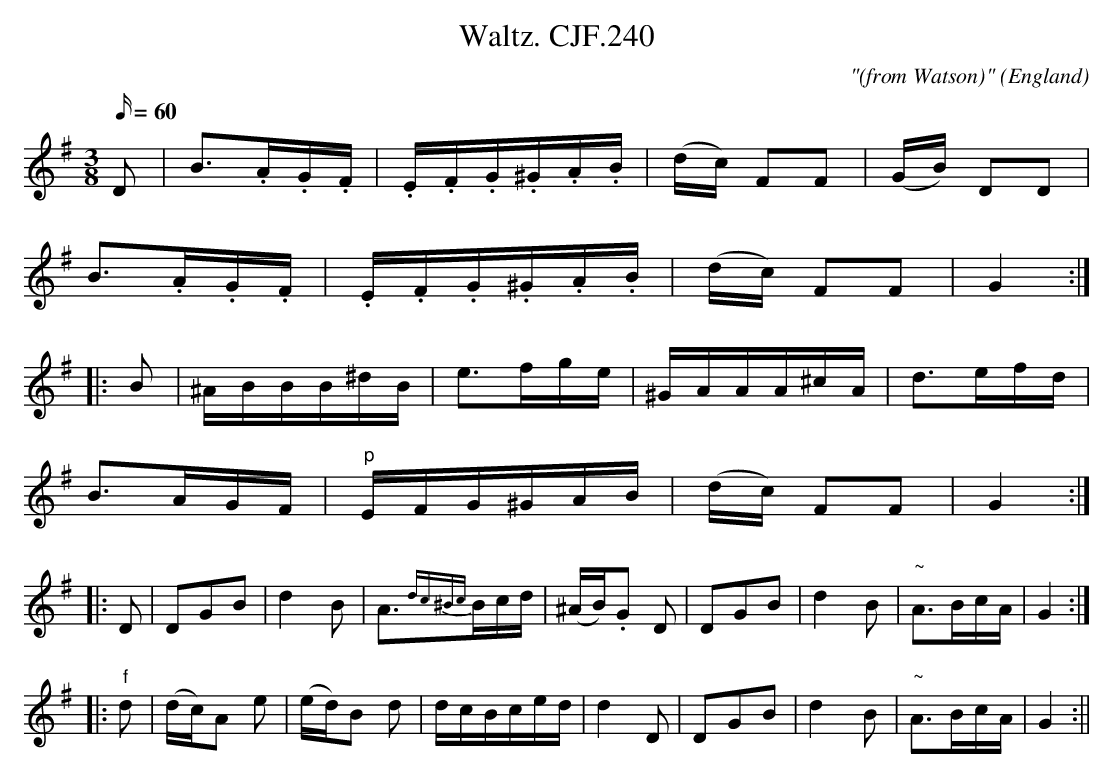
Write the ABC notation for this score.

X:1
T:Waltz. CJF.240
M:3/8
L:1/16
Q:60
C:"(from Watson)"
O:England
K:G
D2|B3.A.G.F|.E.F.G.^G.A.B|(dc) F2F2|(GB) D2D2|!\
B3.A.G.F|.E.F.G.^G.A.B|(dc) F2F2|G4:||:!B2|^ABBB^dB|
e3fge|^GAAA^cA|d3efd|!B3AGF|"p"EFG^GAB|(dc) F2F2|\
G4:||:!D2|D2G2B2|d4B2|A3{dc^Bc}Bcd|(^AB).G2 D2|
D2G2B2|d4B2|"~"A3BcA|G4:||:!"f"d2|(dc)A2 e2|(ed)B2 d2|\
dcBced|d4D2|D2G2B2|d4B2|"~"A3BcA|G4:||
